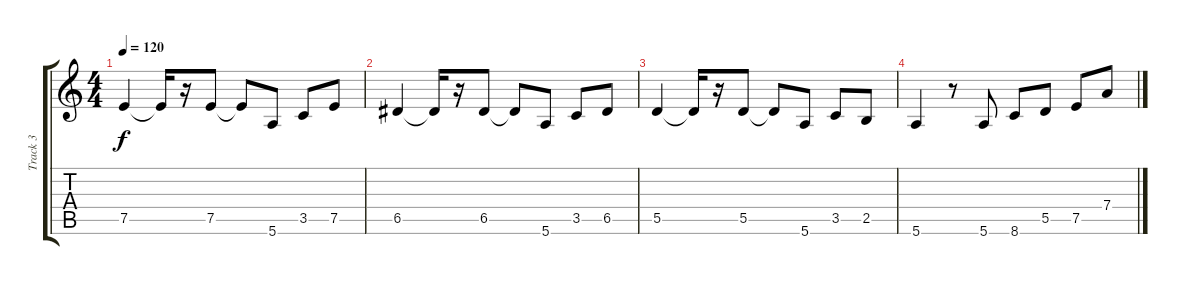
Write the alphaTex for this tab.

\track ("Track 3" "Track 3") {instrument fretlessbass}
\staff {score tabs}
\tuning (E4 B3 G3 D3 A2 E2) {hide}
\ts (4 4)
\tempo 120
\clef g2
\ks c
7.5.4{dy f} 7.5{t}.16 r.16 7.5.8 7.5{t}.8 5.6.8 3.5.8 7.5.8 |
6.5.4 6.5{t}.16 r.16 6.5.8 6.5{t}.8 5.6.8 3.5.8 6.5.8 |
5.5.4 5.5{t}.16 r.16 5.5.8 5.5{t}.8 5.6.8 3.5.8 2.5.8 |
5.6.4 r.8 5.6.8 8.6.8 5.5.8 7.5.8 7.4.8
